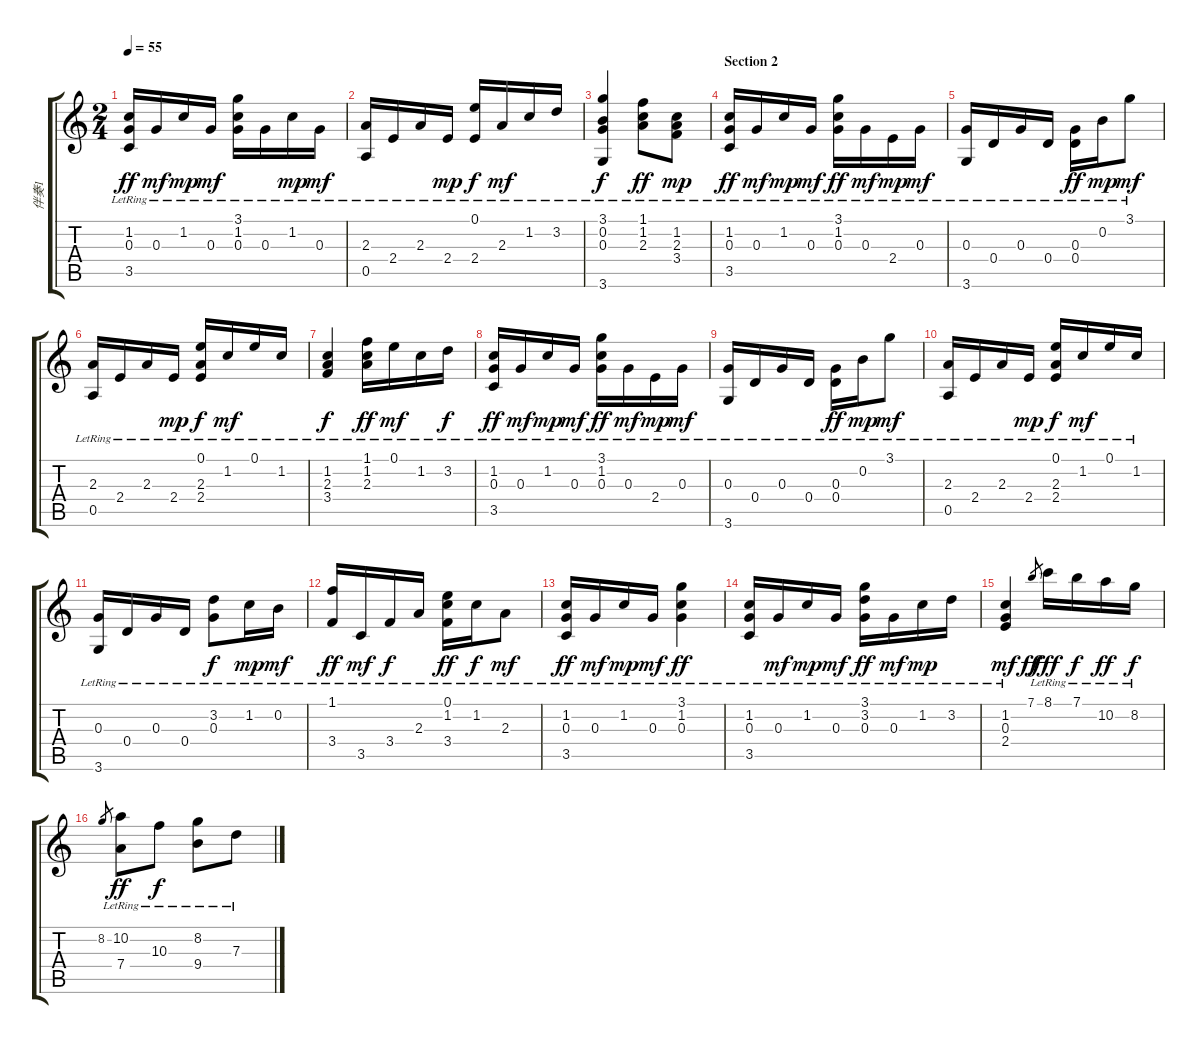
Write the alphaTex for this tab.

\track ("伴奏1" "伴奏1") {instrument acousticguitarnylon}
\staff {score tabs}
\tuning (E4 B3 G3 D3 A2 E2) {hide}
\ts (2 4)
\tempo 55
\clef g2
\ks c
(1.2{lr} 0.3{lr} 3.5{lr}).16{dy ff} 0.3{lr}.16{dy mf} 1.2{lr}.16{dy mp} 0.3{lr}.16{dy mf} (3.1{lr} 1.2{lr} 0.3{lr}).16 0.3{lr}.16 1.2{lr}.16{dy mp} 0.3{lr}.16{dy mf} |
(2.3{lr} 0.5{lr}).16 2.4{lr}.16 2.3{lr}.16 2.4{lr}.16{dy mp} (0.1{lr} 2.4{lr}).16{dy f} 2.3{lr}.16{dy mf} 1.2{lr}.16 3.2{lr}.16 |
(3.1{lr} 0.2{lr} 0.3{lr} 3.6).4{dy f} (1.1{lr} 1.2{lr} 2.3{lr}).8{dy ff} (1.2{lr} 2.3{lr} 3.4{lr}).8{dy mp} |
\section ("" "Section 2")
(1.2{lr} 0.3{lr} 3.5{lr}).16{dy ff} 0.3{lr}.16{dy mf} 1.2{lr}.16{dy mp} 0.3{lr}.16{dy mf} (3.1{lr} 1.2{lr} 0.3{lr}).16{dy ff} 0.3{lr}.16{dy mf} 2.4{lr}.16{dy mp} 0.3{lr}.16{dy mf} |
(0.3{lr} 3.6{lr}).16 0.4{lr}.16 0.3{lr}.16 0.4{lr}.16 (0.3{lr} 0.4{lr}).16{dy ff} 0.2{lr}.16{dy mp} 3.1{lr}.8{dy mf} |
(2.3{lr} 0.5{lr}).16 2.4{lr}.16 2.3{lr}.16 2.4{lr}.16{dy mp} (0.1{lr} 2.3{lr} 2.4{lr}).16{dy f} 1.2{lr}.16{dy mf} 0.1{lr}.16 1.2{lr}.16 |
(1.2{lr} 2.3{lr} 3.4{lr}).4{dy f} (1.1{lr} 1.2{lr} 2.3{lr}).16{dy ff} 0.1{lr}.16{dy mf} 1.2{lr}.16 3.2{lr}.16{dy f} |
(1.2{lr} 0.3{lr} 3.5{lr}).16{dy ff} 0.3{lr}.16{dy mf} 1.2{lr}.16{dy mp} 0.3{lr}.16{dy mf} (3.1{lr} 1.2{lr} 0.3{lr}).16{dy ff} 0.3{lr}.16{dy mf} 2.4{lr}.16{dy mp} 0.3{lr}.16{dy mf} |
(0.3{lr} 3.6{lr}).16 0.4{lr}.16 0.3{lr}.16 0.4{lr}.16 (0.3{lr} 0.4{lr}).16{dy ff} 0.2{lr}.16{dy mp} 3.1{lr}.8{dy mf} |
(2.3{lr} 0.5{lr}).16 2.4{lr}.16 2.3{lr}.16 2.4{lr}.16{dy mp} (0.1{lr} 2.3{lr} 2.4{lr}).16{dy f} 1.2{lr}.16{dy mf} 0.1{lr}.16 1.2{lr}.16 |
(0.3{lr} 3.6{lr}).16 0.4{lr}.16 0.3{lr}.16 0.4{lr}.16 (3.2{lr} 0.3{lr}).8{dy f} 1.2{lr}.16{dy mp} 0.2{lr}.16{dy mf} |
(1.1{lr} 3.4{lr}).16{dy ff} 3.5{lr}.16{dy mf} 3.4{lr}.16{dy f} 2.3{lr}.16 (0.1{lr} 1.2{lr} 3.4{lr}).16{dy ff} 1.2{lr}.16{dy f} 2.3{lr}.8{dy mf} |
(1.2{lr} 0.3{lr} 3.5{lr}).16{dy ff} 0.3{lr}.16{dy mf} 1.2{lr}.16{dy mp} 0.3{lr}.16{dy mf} (3.1{lr} 1.2{lr} 0.3{lr}).4{dy ff} |
(1.2{lr} 0.3{lr} 3.5{lr}).16 0.3{lr}.16{dy mf} 1.2{lr}.16{dy mp} 0.3{lr}.16{dy mf} (3.1{lr} 3.2{lr} 0.3{lr}).16{dy ff} 0.3{lr}.16{dy mf} 1.2{lr}.16{dy mp} 3.2{lr}.16 |
(1.2{lr} 0.3{lr} 2.4{lr}).4{dy mf} 7.1.8{gr dy ff} 8.1{lr}.16{dy fff} 7.1{lr}.16{dy f} 10.2{lr}.16{dy ff} 8.2{lr}.16{dy f} |
8.2.8{gr} (10.2{lr} 7.4{lr}).8{dy ff} 10.3{lr}.8{dy f} (8.2{lr} 9.4{lr}).8 7.3{lr}.8
